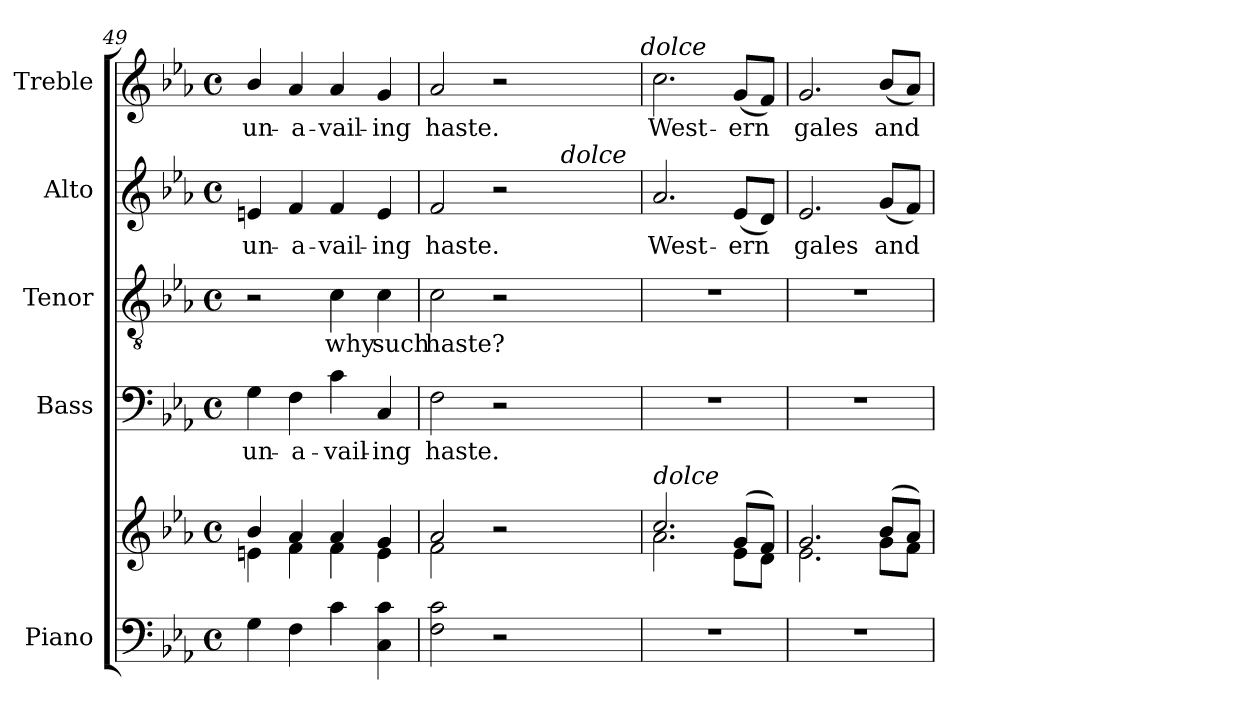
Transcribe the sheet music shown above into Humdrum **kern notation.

**kern	**kern	**kern	**text	**kern	**text	**kern	**text	**kern	**text
*part5	*part5	*part4	*part4	*part3	*part3	*part2	*part2	*part1	*part1
*staff6	*staff5	*staff4	*staff4	*staff3	*staff3	*staff2	*staff2	*staff1	*staff1
*I"Piano	*	*I"Bass	*	*I"Tenor	*	*I"Alto	*	*I"Treble	*
*I'Pno.	*	*I'B.	*	*I'T.	*	*I'A.	*	*	*
*clefF4	*clefG2	*clefF4	*	*clefGv2	*	*clefG2	*	*clefG2	*
*	*	*	*	*ITrd7c12	*	*	*	*	*
*k[b-e-a-]	*k[b-e-a-]	*k[b-e-a-]	*	*k[b-e-a-]	*	*k[b-e-a-]	*	*k[b-e-a-]	*
*E-:	*E-:	*E-:	*	*E-:	*	*E-:	*	*E-:	*
*M4/4	*M4/4	*M4/4	*	*M4/4	*	*M4/4	*	*M4/4	*
*met(c)	*met(c)	*met(c)	*	*met(c)	*	*met(c)	*	*met(c)	*
=49	=49	=49	=49	=49	=49	=49	=49	=49	=49
*	*^	*	*	*	*	*	*	*	*
!	!	!	!	!LO:LY:b:color=#000000	!	!	!	!	!	!
!	!	!	!	!	!	!	!	!LO:LY:b:color=#000000	!	!
!	!	!	!	!	!	!	!	!	!	!LO:LY:b:color=#000000
4Gi\	4b-i/	4eni\	4Gi\	un-	2r	.	4eni/	un-	4b-i/	un-
!	!	!	!	!LO:LY:b:color=#000000	!	!	!	!	!	!
!	!	!	!	!	!	!	!	!LO:LY:b:color=#000000	!	!
!	!	!	!	!	!	!	!	!	!	!LO:LY:b:color=#000000
4Fi\	4a-i/	4fi\	4Fi\	-a-	.	.	4fi/	-a-	4a-i/	-a-
!	!	!	!	!LO:LY:b:color=#000000	!	!	!	!	!	!
!	!	!	!	!	!	!LO:LY:b:color=#000000	!	!	!	!
!	!	!	!	!	!	!	!	!LO:LY:b:color=#000000	!	!
!	!	!	!	!	!	!	!	!	!	!LO:LY:b:color=#000000
4ci\	4a-i/	4fi\	4ci\	-vail-	4Ci\	why	4fi/	-vail-	4a-i/	-vail-
!	!	!	!	!LO:LY:b:color=#000000	!	!	!	!	!	!
!	!	!	!	!	!	!LO:LY:b:color=#000000	!	!	!	!
!	!	!	!	!	!	!	!	!LO:LY:b:color=#000000	!	!
!	!	!	!	!	!	!	!	!	!	!LO:LY:b:color=#000000
4Ci\ 4ci	4gi/	4ei\	4Ci/	-ing	4Ci\	such	4ei/	-ing	4gi/	-ing
=50	=50	=50	=50	=50	=50	=50	=50	=50	=50	=50
!	!	!	!	!LO:LY:b:color=#000000	!	!	!	!	!	!
!	!	!	!	!	!	!LO:LY:b:color=#000000	!	!	!	!
!	!	!	!	!	!	!	!	!LO:LY:b:color=#000000	!	!
!	!	!	!	!	!	!	!	!	!	!LO:LY:b:color=#000000
*	*	*	*	*	*	*	*^	*	*^	*
2Fi\ 2ci	2a-i/	2fi\	2Fi\	haste.	2Ci\	haste?	2fi/	2ryy	haste.	2a-i/	2ryy	haste.
2r	2r	2ryy	2r	.	2r	.	2r	8ryy	.	2r	4ryy	.
.	.	.	.	.	.	.	.	16ryy	.	.	.	.
.	.	.	.	.	.	.	.	32ryy	.	.	.	.
.	.	.	.	.	.	.	.	64ryy	.	.	.	.
.	.	.	.	.	.	.	.	256ryy	.	.	.	.
!	!	!	!	!	!	!	!	!LO:TX:a:i:t=dolce	!	!	!	!
.	.	.	.	.	.	.	.	4ryy	.	.	.	.
.	.	.	.	.	.	.	.	.	.	.	8ryy	.
.	.	.	.	.	.	.	.	.	.	.	16ryy	.
.	.	.	.	.	.	.	.	.	.	.	32ryy	.
.	.	.	.	.	.	.	.	.	.	.	64ryy	.
.	.	.	.	.	.	.	.	.	.	.	128...ryy	.
.	.	.	.	.	.	.	.	128.ryy	.	.	.	.
!	!	!	!	!	!	!	!	!	!	!	!LO:TX:a:i:t=dolce	!
.	.	.	.	.	.	.	.	.	.	.	1024ryy	.
*	*	*	*	*	*	*	*v	*v	*	*	*	*
*	*	*	*	*	*	*	*	*	*v	*v	*
=51	=51	=51	=51	=51	=51	=51	=51	=51	=51	=51
*	*	*	*	*	*	*	*^	*	*^	*
!	!	!	!	!	!	!	!	!	!LO:LY:b:color=#000000	!	!	!
*	*	*	*	*	*	*	*v	*v	*	*	*	*
*	*	*	*	*	*	*	*	*	*v	*v	*
*	*	*	*	*	*	*	*^	*	*^	*
!	!LO:TX:a:i:t=dolce	!	!	!	!	!	!	!	!	!	!	!
!	!	!	!	!	!	!	!	!	!	!	!	!LO:LY:b:color=#000000
*	*	*	*	*	*	*	*v	*v	*	*	*	*
*	*	*	*	*	*	*	*	*	*v	*v	*
1r	2.cci/	2.a-i\	1r	.	1r	.	2.a-i/	West-	2.cci\	West-
!	!	!	!	!	!	!	!	!LO:LY:b:color=#000000	!	!
!	!	!	!	!	!	!	!	!	!	!LO:LY:b:color=#000000
.	(8gi/L	8e-i\L	.	.	.	.	(8e-i/L	-ern	(8gi/L	-ern
.	8fi/J)	8di\J	.	.	.	.	8di/J)	.	8fi/J)	.
!!LO:LB:g=z
=52	=52	=52	=52	=52	=52	=52	=52	=52	=52	=52
!	!	!	!	!	!	!	!	!LO:LY:b:color=#000000	!	!
!	!	!	!	!	!	!	!	!	!	!LO:LY:b:color=#000000
1r	2.gi/	2.e-i\	1r	.	1r	.	2.e-i/	gales	2.gi/	gales
!	!	!	!	!	!	!	!	!LO:LY:b:color=#000000	!	!
!	!	!	!	!	!	!	!	!	!	!LO:LY:b:color=#000000
.	(8b-i/L	8gi\L	.	.	.	.	(8gi/L	and	(8b-i/L	and
.	8a-i/J)	8fi\J	.	.	.	.	8fi/J)	.	8a-i/J)	.
*	*v	*v	*	*	*	*	*	*	*	*
=	=	=	=	=	=	=	=	=	=
*-	*-	*-	*-	*-	*-	*-	*-	*-	*-
